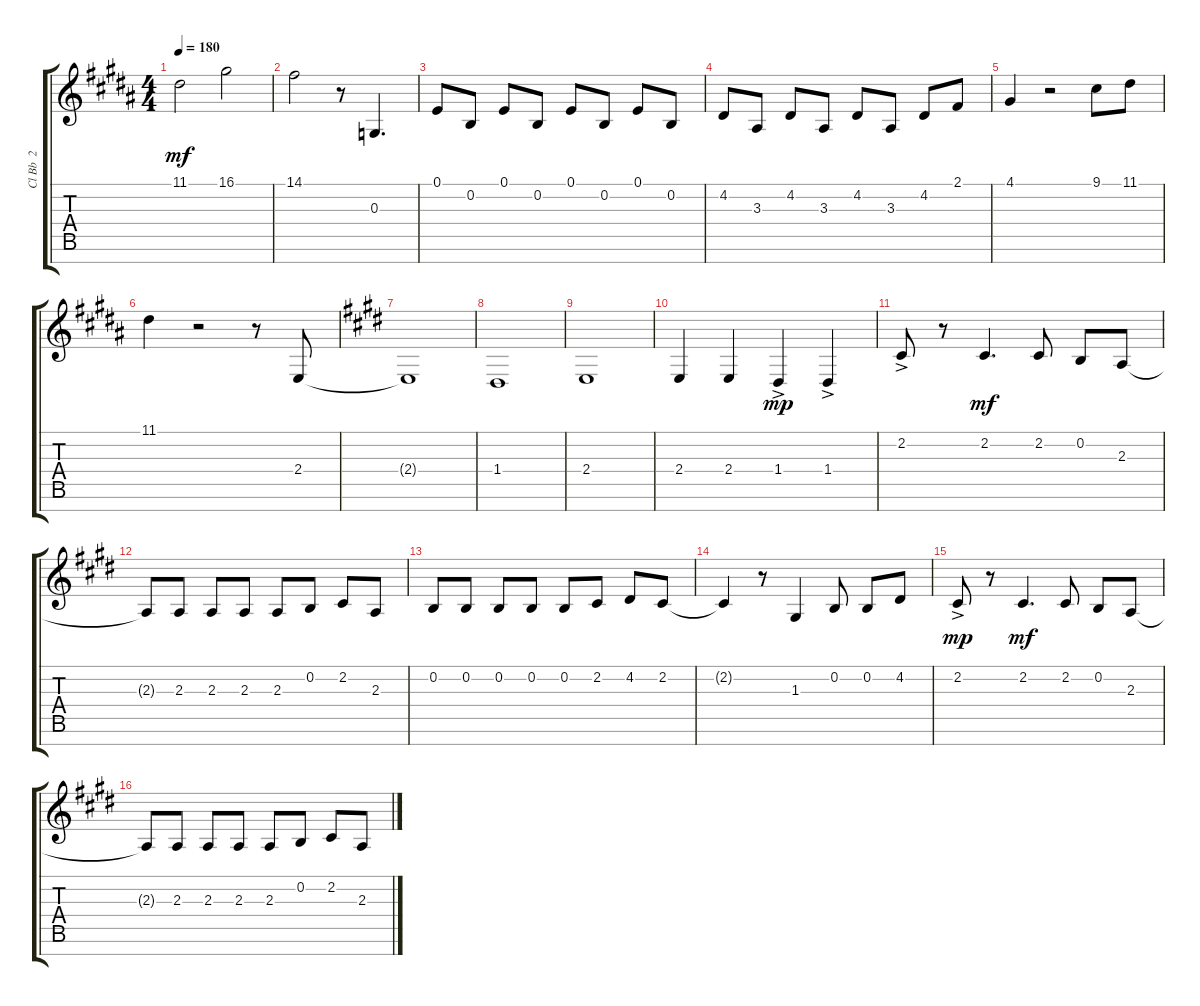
\track ("Cl Bb  2" "Cl Bb  2") {instrument clarinet}
\staff {score tabs}
\tuning (E4 B3 G3 D3 A2 E2 B1) {hide}
\ts (4 4)
\tempo 180
\clef g2
\ks b
11.1.2{dy mf} 16.1.2 |
14.1.2 r.8 0.3.4{d} |
0.1.8 0.2.8 0.1.8 0.2.8 0.1.8 0.2.8 0.1.8 0.2.8 |
4.2.8 3.3.8 4.2.8 3.3.8 4.2.8 3.3.8 4.2.8 2.1.8 |
4.1.4 r.2 9.1.8 11.1.8 |
11.1.4 r.2 r.8 2.4.8 |
\ks e
2.4{t}.1 |
1.4.1 |
2.4.1 |
2.4.4 2.4.4 1.4{ac}.4{dy mp} 1.4{ac}.4 |
2.2{ac}.8 r.8 2.2.4{d dy mf} 2.2.8 0.2.8 2.3.8 |
2.3{t}.8 2.3.8 2.3.8 2.3.8 2.3.8 0.2.8 2.2.8 2.3.8 |
0.2.8 0.2.8 0.2.8 0.2.8 0.2.8 2.2.8 4.2.8 2.2.8 |
2.2{t}.4 r.8 1.3.4 0.2.8 0.2.8 4.2.8 |
2.2{ac}.8{dy mp} r.8 2.2.4{d dy mf} 2.2.8 0.2.8 2.3.8 |
2.3{t}.8 2.3.8 2.3.8 2.3.8 2.3.8 0.2.8 2.2.8 2.3.8
